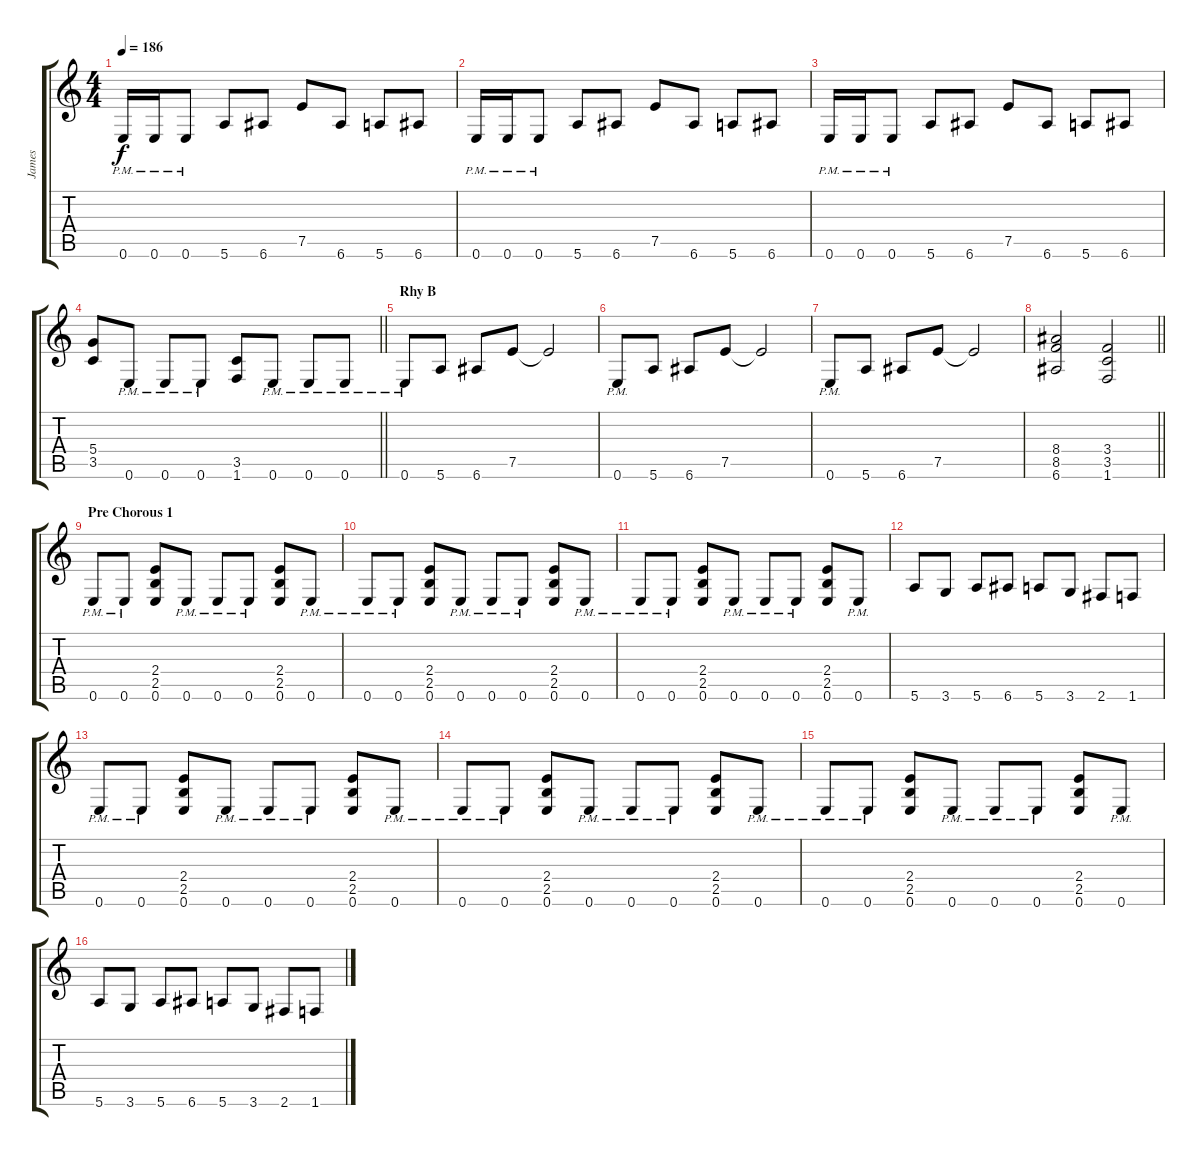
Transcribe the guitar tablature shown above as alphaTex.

\track ("James" "James") {instrument distortionguitar}
\staff {score tabs}
\tuning (E4 B3 G3 D3 A2 E2) {hide}
\ts (4 4)
\tempo 186
\clef g2
\ks c
0.6{pm}.16{dy f} 0.6{pm}.16 0.6{pm}.8 5.6.8 6.6.8 7.5.8 6.6.8 5.6.8 6.6.8 |
0.6{pm}.16 0.6{pm}.16 0.6{pm}.8 5.6.8 6.6.8 7.5.8 6.6.8 5.6.8 6.6.8 |
0.6{pm}.16 0.6{pm}.16 0.6{pm}.8 5.6.8 6.6.8 7.5.8 6.6.8 5.6.8 6.6.8 |
\barLineRight lightlight
(5.4 3.5).8 0.6{pm}.8 0.6{pm}.8 0.6{pm}.8 (3.5 1.6).8 0.6{pm}.8 0.6{pm}.8 0.6{pm}.8 |
\section ("" "Rhy B")
0.6{pm}.8 5.6.8 6.6.8 7.5.8 7.5{t}.2 |
0.6{pm}.8 5.6.8 6.6.8 7.5.8 7.5{t}.2 |
0.6{pm}.8 5.6.8 6.6.8 7.5.8 7.5{t}.2 |
\barLineRight lightlight
(8.4 8.5 6.6).2 (3.4 3.5 1.6).2 |
\section ("" "Pre Chorous 1")
0.6{pm}.8 0.6{pm}.8 (2.4 2.5 0.6).8 0.6{pm}.8 0.6{pm}.8 0.6{pm}.8 (2.4 2.5 0.6).8 0.6{pm}.8 |
0.6{pm}.8 0.6{pm}.8 (2.4 2.5 0.6).8 0.6{pm}.8 0.6{pm}.8 0.6{pm}.8 (2.4 2.5 0.6).8 0.6{pm}.8 |
0.6{pm}.8 0.6{pm}.8 (2.4 2.5 0.6).8 0.6{pm}.8 0.6{pm}.8 0.6{pm}.8 (2.4 2.5 0.6).8 0.6{pm}.8 |
5.6.8 3.6.8 5.6.8 6.6.8 5.6.8 3.6.8 2.6.8 1.6.8 |
0.6{pm}.8 0.6{pm}.8 (2.4 2.5 0.6).8 0.6{pm}.8 0.6{pm}.8 0.6{pm}.8 (2.4 2.5 0.6).8 0.6{pm}.8 |
0.6{pm}.8 0.6{pm}.8 (2.4 2.5 0.6).8 0.6{pm}.8 0.6{pm}.8 0.6{pm}.8 (2.4 2.5 0.6).8 0.6{pm}.8 |
0.6{pm}.8 0.6{pm}.8 (2.4 2.5 0.6).8 0.6{pm}.8 0.6{pm}.8 0.6{pm}.8 (2.4 2.5 0.6).8 0.6{pm}.8 |
5.6.8 3.6.8 5.6.8 6.6.8 5.6.8 3.6.8 2.6.8 1.6.8
